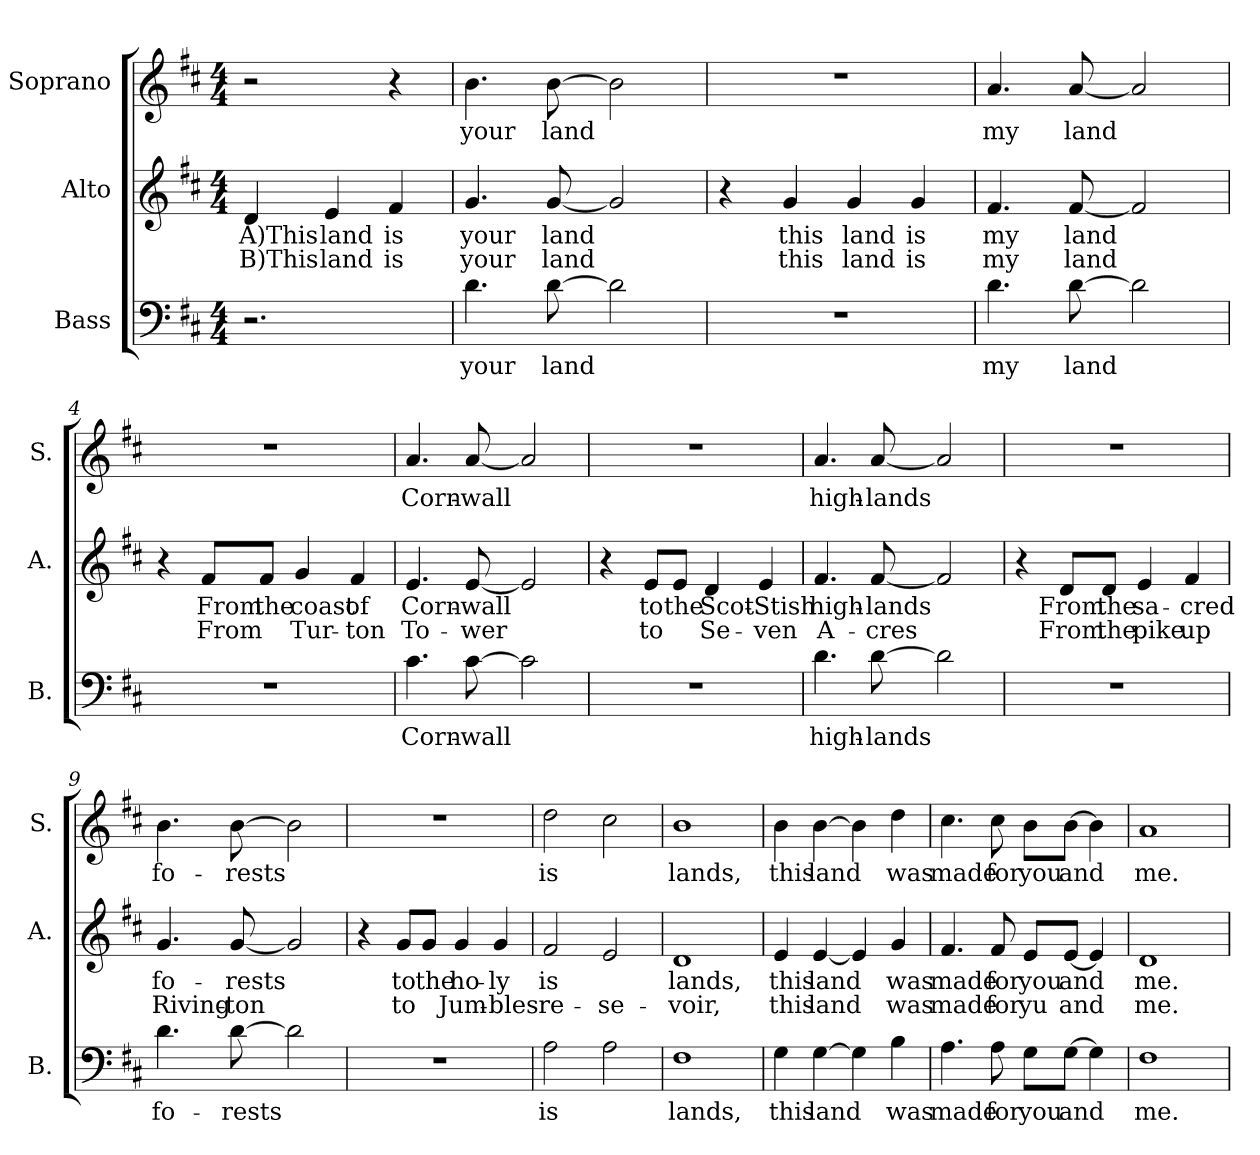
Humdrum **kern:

**kern	**text	**kern	**text	**text	**kern	**text
*part3	*part3	*part2	*part2	*part2	*part1	*part1
*staff3	*staff3	*staff2	*staff2	*staff2	*staff1	*staff1
*I"Bass	*	*I"Alto	*	*	*I"Soprano	*
*I'B.	*	*I'A.	*	*	*I'S.	*
*clefF4	*	*clefG2	*	*	*clefG2	*
*k[f#c#]	*	*k[f#c#]	*	*	*k[f#c#]	*
*M4/4	*	*M4/4	*	*	*M4/4	*
=	=	=	=	=	=	=
!	!	!	!LO:LY:b	!LO:LY:b	!	!
2.r	.	4d/	A)This	B)This	2r	.
!	!	!	!LO:LY:b	!LO:LY:b	!	!
.	.	4e/	land	land	.	.
!	!	!	!LO:LY:b	!LO:LY:b	!	!
.	.	4f#/	is	is	4r	.
=1	=1	=1	=1	=1	=1	=1
!	!LO:LY:b	!	!LO:LY:b	!LO:LY:b	!	!LO:LY:b
4.d\	your	4.g/	your	your	4.b\	your
!	!LO:LY:b	!	!LO:LY:b	!LO:LY:b	!	!LO:LY:b
[8d\	land	[8g/	land	land	[8b\	land
2d\]	.	2g/]	.	.	2b\]	.
=2	=2	=2	=2	=2	=2	=2
1r	.	4r	.	.	1r	.
!	!	!	!LO:LY:b	!LO:LY:b	!	!
.	.	4g/	this	this	.	.
!	!	!	!LO:LY:b	!LO:LY:b	!	!
.	.	4g/	land	land	.	.
!	!	!	!LO:LY:b	!LO:LY:b	!	!
.	.	4g/	is	is	.	.
=3	=3	=3	=3	=3	=3	=3
!	!LO:LY:b	!	!LO:LY:b	!LO:LY:b	!	!LO:LY:b
4.d\	my	4.f#/	my	my	4.a/	my
!	!LO:LY:b	!	!LO:LY:b	!LO:LY:b	!	!LO:LY:b
[8d\	land	[8f#/	land	land	[8a/	land
2d\]	.	2f#/]	.	.	2a/]	.
=4	=4	=4	=4	=4	=4	=4
1r	.	4r	.	.	1r	.
!	!	!	!LO:LY:b	!LO:LY:b	!	!
.	.	8f#/L	From	From	.	.
!	!	!	!LO:LY:b	!	!	!
.	.	8f#/J	the	.	.	.
!	!	!	!LO:LY:b	!LO:LY:b	!	!
.	.	4g/	coast	Tur-	.	.
!	!	!	!LO:LY:b	!LO:LY:b	!	!
.	.	4f#/	of	-ton	.	.
=5	=5	=5	=5	=5	=5	=5
!	!LO:LY:b	!	!LO:LY:b	!LO:LY:b	!	!LO:LY:b
4.c#\	Corn-	4.e/	Corn-	To-	4.a/	Corn-
!	!LO:LY:b	!	!LO:LY:b	!LO:LY:b	!	!LO:LY:b
[8c#\	-wall	[8e/	-wall	-wer	[8a/	-wall
2c#\]	.	2e/]	.	.	2a/]	.
!!LO:LB:g=z
=6	=6	=6	=6	=6	=6	=6
1r	.	4r	.	.	1r	.
!	!	!	!LO:LY:b	!LO:LY:b	!	!
.	.	8e/L	to	to	.	.
!	!	!	!LO:LY:b	!	!	!
.	.	8e/J	the	.	.	.
!	!	!	!LO:LY:b	!LO:LY:b	!	!
.	.	4d/	Scot-	Se-	.	.
!	!	!	!LO:LY:b	!LO:LY:b	!	!
.	.	4e/	-Stish	-ven	.	.
=7	=7	=7	=7	=7	=7	=7
!	!LO:LY:b	!	!LO:LY:b	!LO:LY:b	!	!LO:LY:b
4.d\	high-	4.f#/	high-	A-	4.a/	high-
!	!LO:LY:b	!	!LO:LY:b	!LO:LY:b	!	!LO:LY:b
[8d\	-lands	[8f#/	-lands	-cres	[8a/	-lands
2d\]	.	2f#/]	.	.	2a/]	.
=8	=8	=8	=8	=8	=8	=8
1r	.	4r	.	.	1r	.
!	!	!	!LO:LY:b	!LO:LY:b	!	!
.	.	8d/L	From	From	.	.
!	!	!	!LO:LY:b	!LO:LY:b	!	!
.	.	8d/J	the	the	.	.
!	!	!	!LO:LY:b	!LO:LY:b	!	!
.	.	4e/	sa-	pike	.	.
!	!	!	!LO:LY:b	!LO:LY:b	!	!
.	.	4f#/	-cred	up	.	.
=9	=9	=9	=9	=9	=9	=9
!	!LO:LY:b	!	!LO:LY:b	!LO:LY:b	!	!LO:LY:b
4.d\	fo-	4.g/	fo-	Riving-	4.b\	fo-
!	!LO:LY:b	!	!LO:LY:b	!LO:LY:b	!	!LO:LY:b
[8d\	-rests	[8g/	-rests	-ton	[8b\	-rests
2d\]	.	2g/]	.	.	2b\]	.
=10	=10	=10	=10	=10	=10	=10
1r	.	4r	.	.	1r	.
!	!	!	!LO:LY:b	!LO:LY:b	!	!
.	.	8g/L	to	to	.	.
!	!	!	!LO:LY:b	!	!	!
.	.	8g/J	the	.	.	.
!	!	!	!LO:LY:b	!LO:LY:b	!	!
.	.	4g/	ho-	Jum-	.	.
!	!	!	!LO:LY:b	!LO:LY:b	!	!
.	.	4g/	-ly	-bles	.	.
=11	=11	=11	=11	=11	=11	=11
!	!LO:LY:b	!	!LO:LY:b	!LO:LY:b	!	!LO:LY:b
2A\	is	2f#/	is	re-	2dd\	is
!	!	!	!	!LO:LY:b	!	!
2A\	.	2e/	.	-se-	2cc#\	.
!!LO:LB:g=z
=12	=12	=12	=12	=12	=12	=12
!	!LO:LY:b	!	!LO:LY:b	!LO:LY:b	!	!LO:LY:b
1F#	lands,	1d	lands,	-voir,	1b	lands,
=13	=13	=13	=13	=13	=13	=13
!	!LO:LY:b	!	!LO:LY:b	!LO:LY:b	!	!LO:LY:b
4G\	this	4e/	this	this	4b\	this
!	!LO:LY:b	!	!LO:LY:b	!LO:LY:b	!	!LO:LY:b
[4G\	land	[4e/	land	land	[4b\	land
4G\]	.	4e/]	.	.	4b\]	.
!	!LO:LY:b	!	!LO:LY:b	!LO:LY:b	!	!LO:LY:b
4B\	was	4g/	was	was	4dd\	was
=14	=14	=14	=14	=14	=14	=14
!	!LO:LY:b	!	!LO:LY:b	!LO:LY:b	!	!LO:LY:b
4.A\	made	4.f#/	made	made	4.cc#\	made
!	!LO:LY:b	!	!LO:LY:b	!LO:LY:b	!	!LO:LY:b
8A\	for	8f#/	for	for	8cc#\	for
!	!LO:LY:b	!	!LO:LY:b	!LO:LY:b	!	!LO:LY:b
8G\L	you	8e/L	you	yu	8b\L	you
!	!LO:LY:b	!	!LO:LY:b	!LO:LY:b	!	!LO:LY:b
[8G\J	and	[8e/J	and	and	[8b\J	and
4G\]	.	4e/]	.	.	4b\]	.
=15	=15	=15	=15	=15	=15	=15
!	!LO:LY:b	!	!LO:LY:b	!LO:LY:b	!	!LO:LY:b
1F#	me.	1d	me.	me.	1a	me.
=	=	=	=	=	=	=
*-	*-	*-	*-	*-	*-	*-
